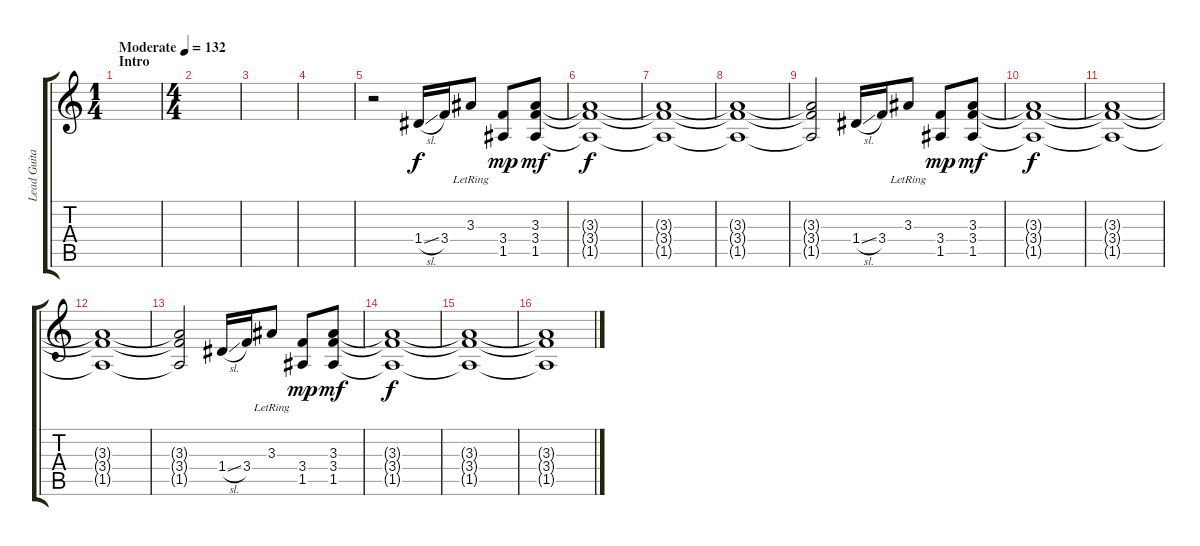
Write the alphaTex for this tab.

\track ("Lead Guitar (Angus Young)" "Lead Guita") {instrument overdrivenguitar}
\staff {score tabs}
\tuning (E4 B3 G3 D3 A2 E2) {hide}
\ts (1 4)
\section ("" "Intro")
\tempo (132 "Moderate")
\clef g2
\ks c
|
\ts (4 4)
|
|
|
r.2 1.4{sl}.16 3.4.16 3.3{lr}.8 (3.4 1.5).8{dy mp} (3.3 3.4 1.5).8{dy mf} |
(3.3{t} 3.4{t} 1.5{t}).1{dy f} |
(3.3{t} 3.4{t} 1.5{t}).1 |
(3.3{t} 3.4{t} 1.5{t}).1 |
(3.3{t} 3.4{t} 1.5{t}).2 1.4{sl}.16 3.4.16 3.3{lr}.8 (3.4 1.5).8{dy mp} (3.3 3.4 1.5).8{dy mf} |
(3.3{t} 3.4{t} 1.5{t}).1{dy f} |
(3.3{t} 3.4{t} 1.5{t}).1 |
(3.3{t} 3.4{t} 1.5{t}).1 |
(3.3{t} 3.4{t} 1.5{t}).2 1.4{sl}.16 3.4.16 3.3{lr}.8 (3.4 1.5).8{dy mp} (3.3 3.4 1.5).8{dy mf} |
(3.3{t} 3.4{t} 1.5{t}).1{dy f} |
(3.3{t} 3.4{t} 1.5{t}).1 |
(3.3{t} 3.4{t} 1.5{t}).1
